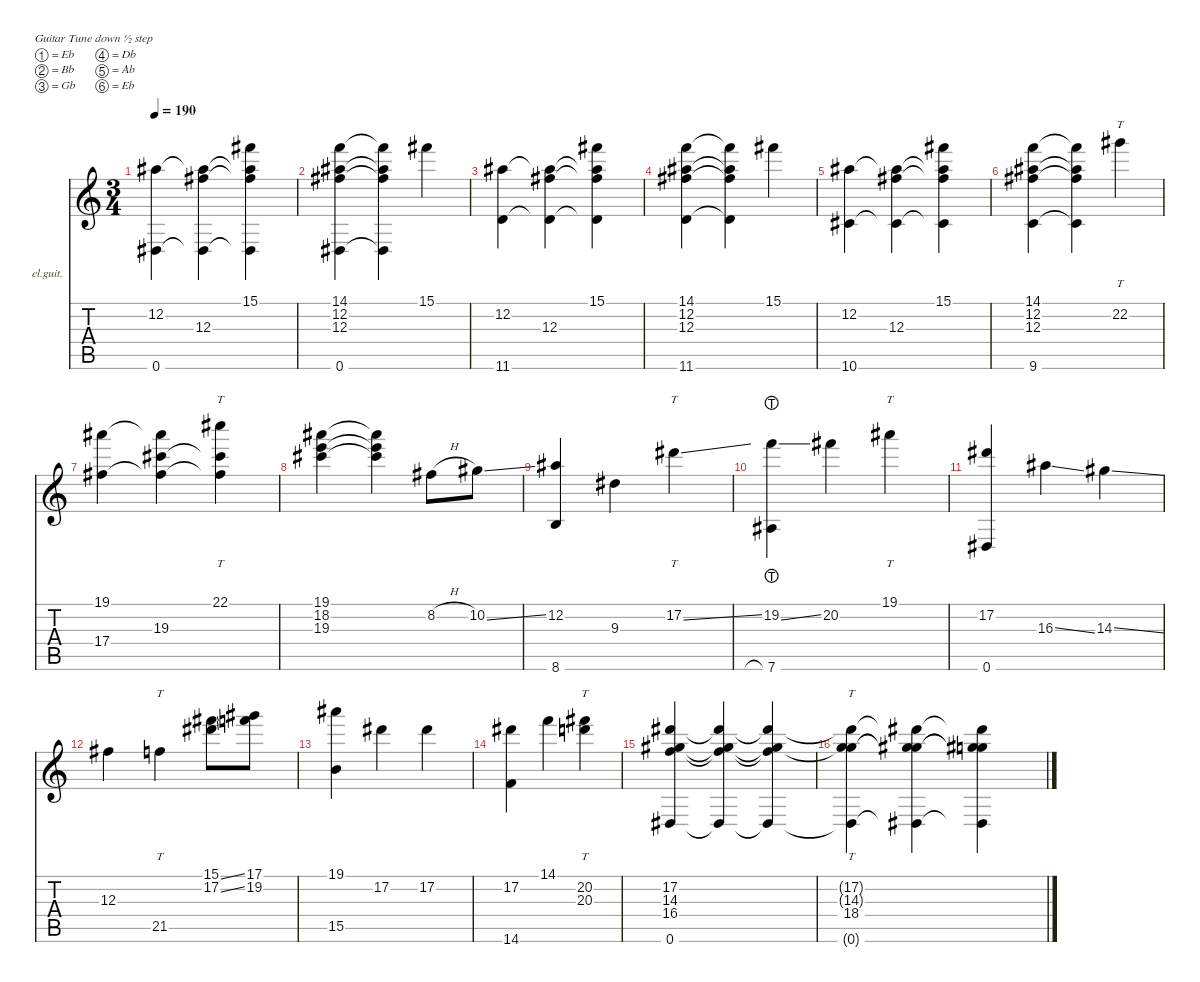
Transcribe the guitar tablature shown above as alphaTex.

\defaultSystemsLayout 4
\hideDynamics
\bracketExtendMode nobrackets
\firstSystemTrackNameOrientation horizontal
\otherSystemsTrackNameOrientation horizontal
\track ("Clean Guitar" "el.guit.") {instrument electricguitarclean}
\staff {score tabs}
\tuning (Eb4 Bb3 Gb3 Db3 Ab2 Eb2)
\ts (3 4)
\tempo 190
\clef g2
\ks c
(0.6 12.2).4{dy mf} (12.3 12.2{t} 0.6{t}).4{beam invert} (15.1 12.2{t} 12.3{t} 0.6{t}).4{beam invert} |
(12.2 12.3 14.1 0.6).4 (12.2{t} 12.3{t} 14.1{t} 0.6{t}).4{beam invert} 15.1.4 |
(11.6 12.2).4 (12.3 11.6{t} 12.2{t}).4 (15.1 11.6{t} 12.3{t} 12.2{t}).4 |
(12.2 12.3 14.1 11.6).4 (12.2{t} 12.3{t} 14.1{t} 11.6{t}).4 15.1.4 |
(10.6 12.2).4 (12.3 12.2{t} 10.6{t}).4 (15.1 12.2{t} 12.3{t} 10.6{t}).4 |
(12.2 12.3 14.1 9.6).4 (12.2{t} 12.3{t} 14.1{t} 9.6{t}).4 22.2.4{tt} |
(19.1 17.4).4 (19.3 19.1{t} 17.4{t}).4 (22.1 19.3{t} 17.4{t}).4{tt} |
(18.2 19.1 19.3).4 (18.2{t} 19.1{t} 19.3{t}).4 8.2{h}.8 10.2{ss}.8 |
(12.2 8.6).4 9.3.4 17.2{ss}.4{tt} |
(19.2{ss} 7.6{lht}).4 20.2.4 19.1.4{tt} |
(17.2 0.6).4 16.3{ss}.4 14.3{ss}.4 |
12.3.4 21.5.4{tt} (15.1{ss} 17.2{ss}).8 (17.1 19.2).8 |
(19.1 15.5).4 17.2.4 17.2.4 |
(17.2 14.6).4 14.1.4 (20.2 20.3).4{tt} |
(17.2 14.3 16.4 0.6).4 (17.2{t} 14.3{t} 16.4{t} 0.6{t}).4 (17.2{t} 14.3{t} 16.4{t} 0.6{t}).4 |
(18.4 0.6{t} 14.3{t} 17.2{t}).4{tt beam invert} (18.4{t} 0.6{t} 14.3{t} 17.2{t}).4{beam invert} (18.4{t} 0.6{t} 14.3{t} 17.2{t}).4{beam invert}
